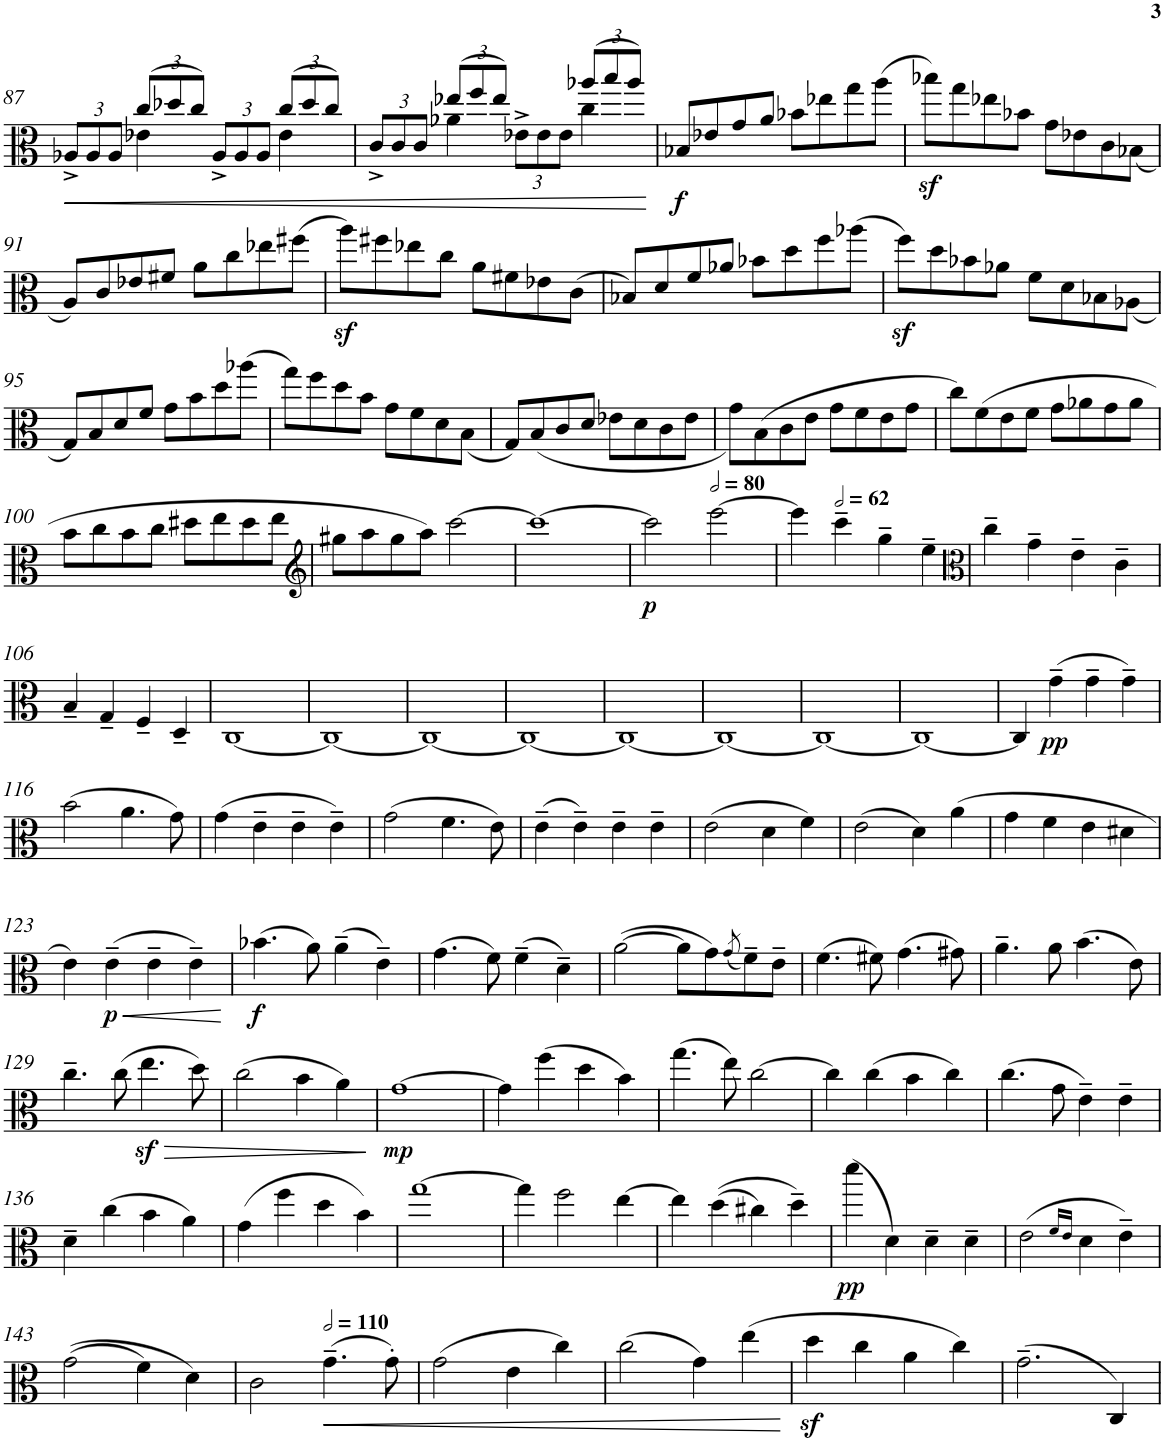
**kern	**dynam
*part1	*part1
*staff1	*staff1
*I"Viola	*
*I'Vla.	*
!!LO:PB:g=z
*clefC3	*
*k[]	*
*M2/2	*
*met(c|)	*
*Xbrackettup	*
=87	=87
!	!LO:HP:b
*^	*
12A-X^/L	4ryy	<
12A-/	.	.
12A-/J	.	.
(>12cc/L	4e-X\	.
12dd-X/	.	.
12cc/J)	.	.
12A-^/L	4ryy	.
12A-/	.	.
12A-/J	.	.
(>12cc/L	4e-\	.
12dd-/	.	.
12cc/J)	.	.
=88	=88	=88
12c^/L	4ryy	.
12c/	.	.
12c/J	.	.
(>12ee-X/L	4a-X\	.
12ff/	.	.
12ee-/J)	.	.
12e-X^\L	4ryy	.
12e-\	.	.
12e-\J	.	.
(>12aa-X/L	4cc\	.
12bb/	.	.
12aa-/J)	.	.
*v	*v	*
.	[
=89	=89
!	!LO:DY:b
8B-X/L	f
8e-X/	.
8g/	.
8a/J	.
8b-X\L	.
8ee-X\	.
8gg\	.
(>8aa\J	.
=90	=90
8bb-Xz<\L)	.
8gg\	.
8ee-X\	.
8b-X\J	.
8g\L	.
8e-X\	.
8c\	.
(<8B-X\J	.
!!LO:LB:g=z
=91	=91
8A/L)	.
8c/	.
8e-X/	.
8f#X/J	.
8a\L	.
8cc\	.
8ee-X\	.
(>8ff#X\J	.
=92	=92
8aaz<\L)	.
8ff#X\	.
8ee-X\	.
8cc\J	.
8a\L	.
8f#X\	.
8e-X\	.
(>8c\J	.
=93	=93
8B-X/L)	.
8d/	.
8f/	.
8a-X/J	.
8b-X\L	.
8dd\	.
8ff\	.
(>8aa-X\J	.
=94	=94
8ffz<\L)	.
8dd\	.
8b-X\	.
8a-X\J	.
8f\L	.
8d\	.
8B-X\	.
(<8A-X\J	.
!!LO:LB:g=z
=95	=95
8G/L)	.
8B/	.
8d/	.
8f/J	.
8g\L	.
8b\	.
8dd\	.
(>8aa-X\J	.
=96	=96
8gg\L)	.
8ff\	.
8dd\	.
8b\J	.
8g\L	.
8f\	.
8d\	.
(<8B\J	.
=97	=97
8G/L)	.
(<8B/	.
8c/	.
8d/J	.
8e-X\L	.
8d\	.
8c\	.
8e-\J	.
=98	=98
8g\L)	.
(>8B\	.
8c\	.
8e\J	.
8g\L	.
8f\	.
8e\	.
8g\J	.
=99	=99
8cc\L)	.
(>8f\	.
8e\	.
8f\J	.
8g\L	.
8a-X\	.
8g\	.
8a-\J	.
!!LO:LB:g=z
=100	=100
8b\L	.
8cc\	.
8b\	.
8cc\J	.
8dd#X\L	.
8ee\	.
8dd#\	.
8ee\J	.
=101	=101
*clefG2	*
8gg#X\L	.
8aa\	.
8gg#\	.
8aa\J)	.
[2ccc\	.
=102	=102
1ccc_	.
=103	=103
!	!LO:DY:b
2ccc\]	p
*MM160	*
[2eee\	.
=104	=104
4eee\]	.
*MM124	*
4ccc~\	.
4gg~\	.
4ee~\	.
=105	=105
*clefC3	*
4cc~\	.
4g~\	.
4e~\	.
4c~\	.
!!LO:LB:g=z
=106	=106
4B~/	.
4G~/	.
4F~/	.
4D~/	.
=107	=107
[1C	.
=108	=108
1C_	.
=109	=109
1C_	.
=110	=110
1C_	.
=111	=111
1C_	.
=112	=112
1C_	.
=113	=113
1C_	.
=114	=114
1C_	.
=115	=115
4C/]	.
!	!LO:DY:b
(>4g~\	pp
4g~\	.
4g~\)	.
!!LO:LB:g=z
=116	=116
(>2b\	.
4.a\	.
8g\)	.
=117	=117
(>4g\	.
4e~\	.
4e~\	.
4e~\)	.
=118	=118
(>2g\	.
4.f\	.
8e\)	.
=119	=119
(>4e~\	.
4e~\)	.
4e~\	.
4e~\	.
=120	=120
(>2e\	.
4d\	.
4f\)	.
=121	=121
(>2e\	.
4d\)	.
(>4a\	.
=122	=122
4g\	.
4f\	.
4e\	.
4d#X\	.
!!LO:LB:g=z
=123	=123
4e\)	.
!	!LO:HP:b
!	!LO:DY:n=1:b
(>4e~\	< p
4e~\	.
4e~\)	.
.	[
=124	=124
!	!LO:DY:b
(>4.b-X\	f
8a\)	.
(>4a~\	.
4e~\)	.
=125	=125
(>4.g\	.
8f\)	.
(>4f~\	.
4d~\)	.
=126	=126
(>[2a\	.
8a\L]	.
8g\)	.
(<8qg/	.
8f~\)	.
8e~\J	.
=127	=127
(>4.f\	.
8f#X\)	.
(>4.g\	.
8g#X\)	.
=128	=128
4.a~\	.
8a\	.
(>4.b\	.
8e\)	.
!!LO:LB:g=z
=129	=129
4.cc~\	.
(>8cc\	.
!	!LO:HP:b
4.eez<\	>
8dd\)	.
=130	=130
(>2cc\	.
4b\	.
4a\)	.
.	]
=131	=131
!	!LO:DY:b
[1g	mp
=132	=132
4g\]	.
(>4ff\	.
4dd\	.
4b\)	.
=133	=133
(>4.gg\	.
8ee\)	.
[2cc\	.
=134	=134
4cc\]	.
(>4cc\	.
4b\	.
4cc\)	.
=135	=135
(>4.cc\	.
8g\	.
4e~\)	.
4e~\	.
!!LO:LB:g=z
=136	=136
4d~\	.
(>4cc\	.
4b\	.
4a\)	.
=137	=137
(>4g\	.
4ff\	.
4dd\	.
4b\)	.
=138	=138
[1gg	.
=139	=139
4gg\]	.
2ff\	.
[4ee\	.
=140	=140
4ee\]	.
(>(>4dd\	.
4cc#X\)	.
4dd~\)	.
=141	=141
!	!LO:DY:b
(>4ddd\	pp
4d\)	.
4d~\	.
4d~\	.
=142	=142
(>2e\	.
16qf/LL	.
16qe/JJ	.
4d\	.
4e~\)	.
!!LO:LB:g=z
=143	=143
(>(>2g\	.
4f\)	.
4d\)	.
=144	=144
2c\	.
*MM220	*
!	!LO:HP:b
(>4.g~\	<
8g'\)	.
=145	=145
(>2g\	.
4e\	.
4cc\)	.
=146	=146
(>2cc\	.
4g\)	.
(>4ee\	.
.	[
=147	=147
4ddz<\	.
4cc\	.
4a\	.
4cc\)	.
=148	=148
(>2.g~\	.
4C/)	.
=	=
*-	*-
